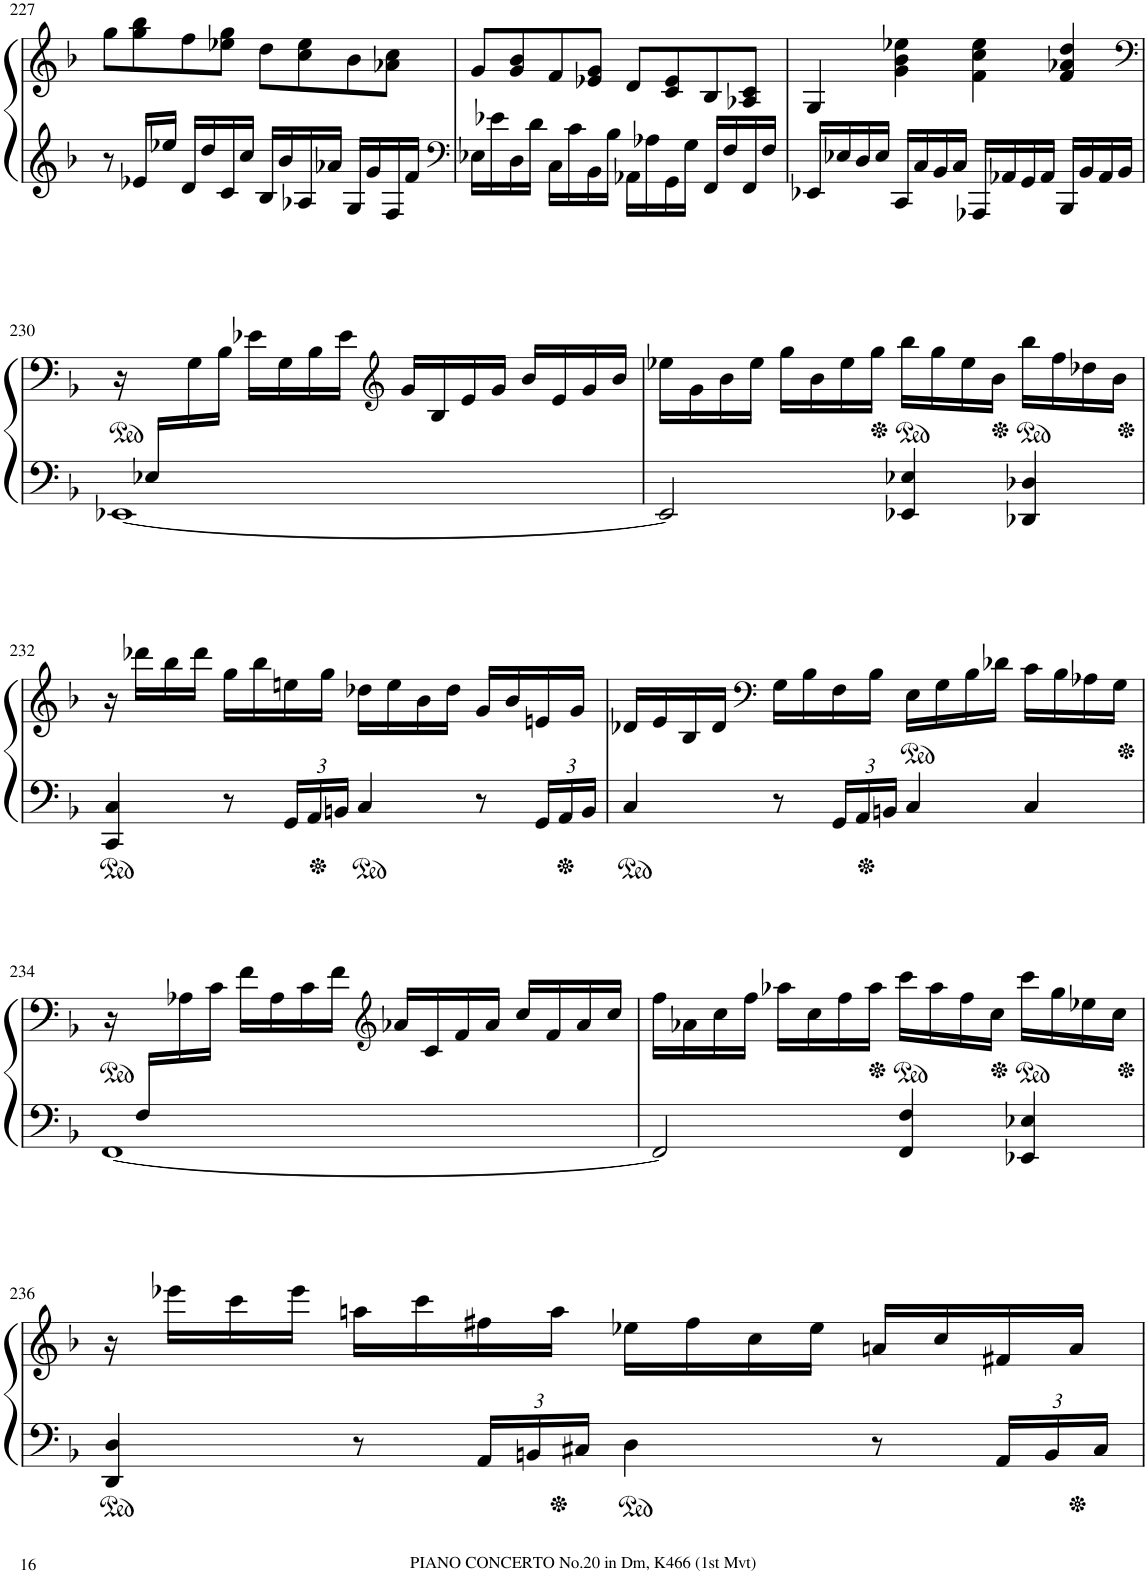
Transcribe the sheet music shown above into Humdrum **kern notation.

**kern	**kern
*part1	*part1
*staff2	*staff1
*I"ピアノ	*
!!LO:PB:g=z
*clefG2	*clefG2
*k[b-]	*k[b-]
*M4/4	*M4/4
*met(c)	*met(c)
=227	=227
8r	8gg\L
16e-X/LL	8gg\ 8bb-\
16ee-X/JJ	.
16d/LL	8ff\
16dd/	.
16c/	8ee-X\ 8gg\J
16cc/JJ	.
16B-/LL	8dd\L
16b-/	.
16A-X/	8cc\ 8ee-\
16a-X/JJ	.
16G/LL	8b-\
16g/	.
16F/	8a-X\ 8cc\J
16f/JJ	.
=228	=228
*clefF4	*
16E-X\LL	8g/L
16e-X\	.
16D\	8g/ 8b-/
16d\JJ	.
16C\LL	8f/
16c\	.
16BB-\	8e-X/ 8g/J
16B-\JJ	.
16AA-X\LL	8d/L
16A-X\	.
16GG\	8c/ 8e-/
16G\JJ	.
16FF/LL	8B-/
16F/	.
16FF/	8A-X/ 8c/J
16F/JJ	.
=229	=229
16EE-X/LL	4G/
16E-X/	.
16D/	.
16E-/JJ	.
16CC/LL	4g\ 4b-\ 4ee-X\
16C/	.
16BB-/	.
16C/JJ	.
16AAA-X/LL	4f\ 4cc\ 4ee-\
16AA-X/	.
16GG/	.
16AA-/JJ	.
16BBB-/LL	4f/ 4a-X/ 4dd/
16BB-/	.
16AA-/	.
16BB-/JJ	.
!!LO:LB:g=z
=230	=230
*	*clefF4
*^	*
*	*	*ped
16ryy	[1EE-X	16r
16E-X/LL	.	16ryy
2..ryy	.	16G\
.	.	16B-\JJ
.	.	16e-X\LL
.	.	16G\
.	.	16B-\
.	.	16e-\JJ
*	*	*clefG2
.	.	16g/LL
.	.	16B-/
.	.	16e-/
.	.	16g/JJ
.	.	16b-/LL
.	.	16e-/
.	.	16g/
.	.	16b-/JJ
*v	*v	*
=231	=231
2EE-/]	16ee-X\LL
.	16g\
.	16b-\
.	16ee-\JJ
.	16gg\LL
.	16b-\
.	16ee-\
.	16gg\JJ
*	*ped
4EE-X/ 4E-X/	16bb-\LL
.	16gg\
.	16ee-\
.	16b-\JJ
*	*Xped
*	*ped
4DD-X/ 4D-X/	16bb-\LL
.	16ff\
.	16dd-X\
.	16b-\JJ
!!LO:LB:g=z
=232	=232
*	*Xped
4CC/ 4C/	16r
.	16ddd-X\LL
.	16bb-\
.	16ddd-\JJ
8r	16gg\LL
.	16bb-\
*Xbrackettup	*
24GG/LL	16een\
24AA/	.
.	16gg\JJ
*Xped	*
24BBn/JJ	.
*ped	*
4C/	16dd-X\LL
.	16ee\
.	16b-\
.	16dd-\JJ
8r	16g/LL
.	16b-/
24GG/LL	16en/
24AA/	.
.	16g/JJ
24BB/JJ	.
=233	=233
*ped	*
4C/	16d-X/LL
.	16e/
.	16B-/
.	16d-/JJ
*	*clefF4
8r	16G\LL
.	16B-\
24GG/LL	16F\
24AA/	.
.	16B-\JJ
*Xped	*
24BBn/JJ	.
*	*ped
4C/	16E\LL
.	16G\
.	16B-\
.	16d-X\JJ
4C/	16c\LL
.	16B-\
.	16A-X\
.	16G\JJ
!!LO:LB:g=z
=234	=234
*^	*
*	*	*Xped
*	*	*ped
16ryy	[1FF	16r
16F/LL	.	16ryy
2..ryy	.	16A-X\
.	.	16c\JJ
.	.	16f\LL
.	.	16A-\
.	.	16c\
.	.	16f\JJ
*	*	*clefG2
.	.	16a-X/LL
.	.	16c/
.	.	16f/
.	.	16a-/JJ
.	.	16cc/LL
.	.	16f/
.	.	16a-/
.	.	16cc/JJ
*v	*v	*
=235	=235
2FF/]	16ff\LL
.	16a-X\
.	16cc\
.	16ff\JJ
.	16aa-X\LL
.	16cc\
.	16ff\
.	16aa-\JJ
*	*Xped
*	*ped
4FF/ 4F/	16ccc\LL
.	16aa-\
.	16ff\
.	16cc\JJ
*	*Xped
*	*ped
4EE-X/ 4E-X/	16ccc\LL
.	16gg\
.	16ee-X\
.	16cc\JJ
!!LO:LB:g=z
=236	=236
*	*Xped
4DD/ 4D/	16r
.	16eee-X\LL
.	16ccc\
.	16eee-\JJ
8r	16aan\LL
.	16ccc\
24AA/LL	16ff#X\
24BBn/	.
.	16aa\JJ
*Xped	*
24C#X/JJ	.
4D\	16ee-X\LL
.	16ff#\
.	16cc\
.	16ee-\JJ
8r	16an/LL
.	16cc/
24AA/LL	16f#X/
24BB/	.
.	16a/JJ
24C#/JJ	.
=	=
*-	*-
